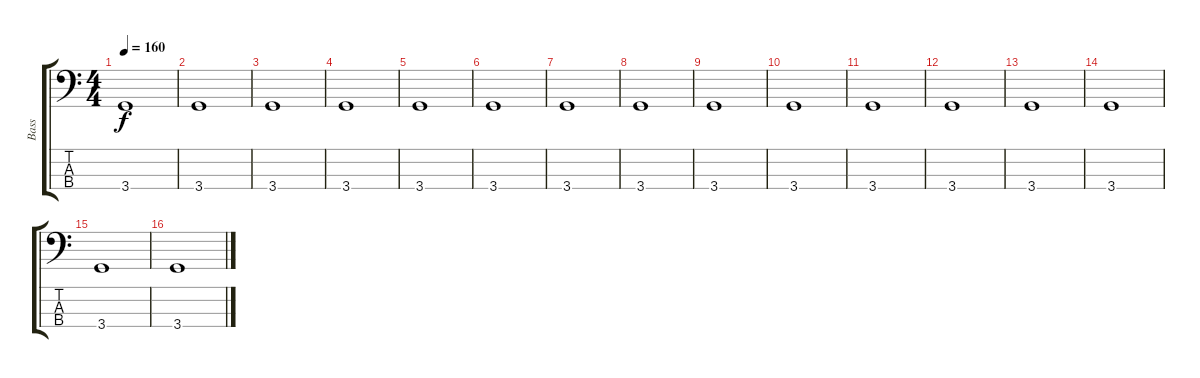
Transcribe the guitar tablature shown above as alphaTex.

\track ("Bass" "Bass") {instrument electricbassfinger}
\staff {score tabs}
\tuning (G2 D2 A1 E1) {hide}
\ts (4 4)
\tempo 160
\clef f4
\ks c
3.4.1{dy f instrument electricbassfinger} |
3.4.1 |
3.4.1 |
3.4.1 |
3.4.1 |
3.4.1 |
3.4.1 |
3.4.1 |
3.4.1 |
3.4.1 |
3.4.1 |
3.4.1 |
3.4.1 |
3.4.1 |
3.4.1 |
3.4.1
